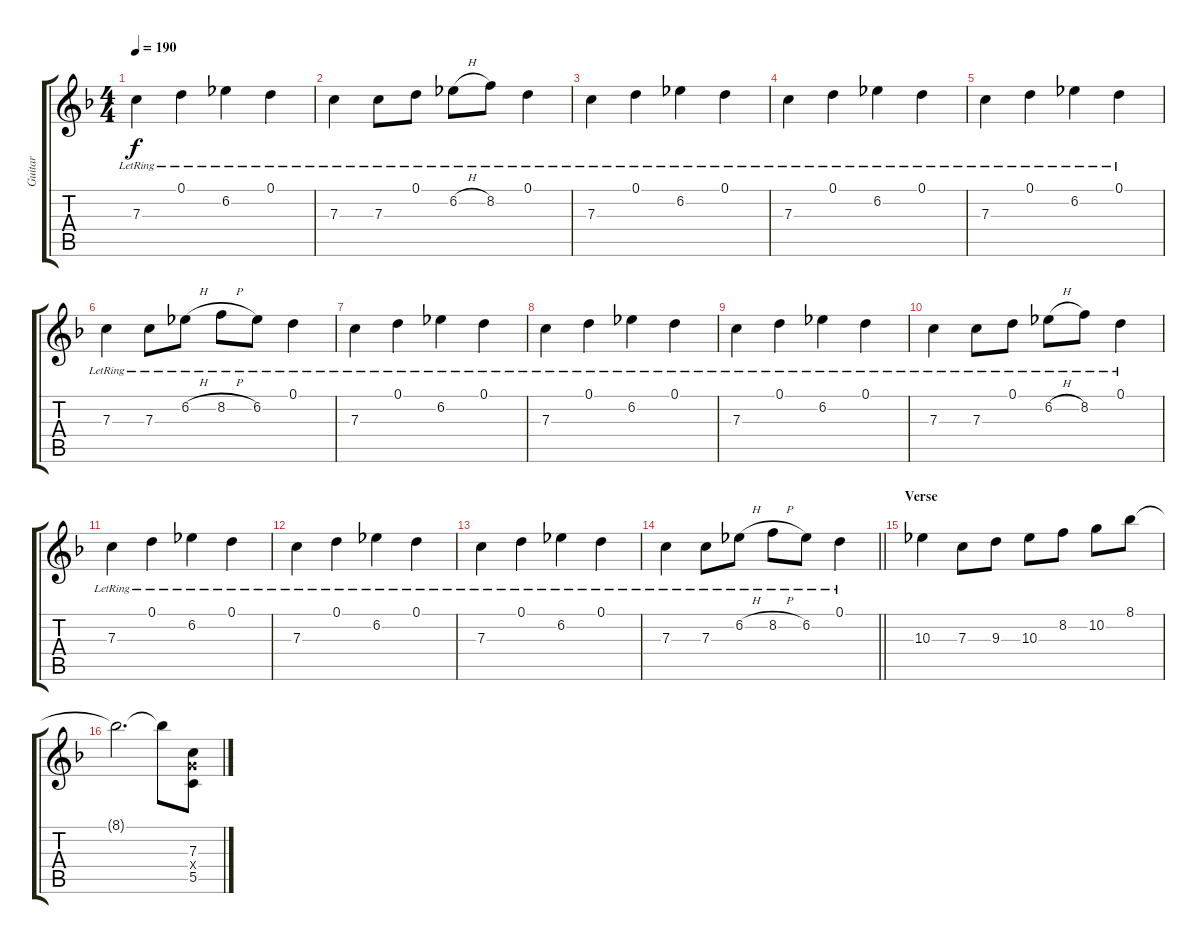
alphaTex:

\track ("Guitar" "Guitar") {instrument distortionguitar}
\staff {score tabs}
\tuning (D4 A3 F3 C3 G2 C2) {hide}
\ts (4 4)
\tempo 190
\clef g2
\ks f
7.3{lr}.4{dy f} 0.1{lr}.4 6.2{lr}.4 0.1{lr}.4 |
7.3{lr}.4 7.3{lr}.8 0.1{lr}.8 6.2{h lr}.8 8.2{lr}.8 0.1{lr}.4 |
7.3{lr}.4 0.1{lr}.4 6.2{lr}.4 0.1{lr}.4 |
7.3{lr}.4 0.1{lr}.4 6.2{lr}.4 0.1{lr}.4 |
7.3{lr}.4 0.1{lr}.4 6.2{lr}.4 0.1{lr}.4 |
7.3{lr}.4 7.3{lr}.8 6.2{h lr}.8 8.2{h lr}.8 6.2{lr}.8 0.1{lr}.4 |
7.3{lr}.4 0.1{lr}.4 6.2{lr}.4 0.1{lr}.4 |
7.3{lr}.4 0.1{lr}.4 6.2{lr}.4 0.1{lr}.4 |
7.3{lr}.4 0.1{lr}.4 6.2{lr}.4 0.1{lr}.4 |
7.3{lr}.4 7.3{lr}.8 0.1{lr}.8 6.2{h lr}.8 8.2{lr}.8 0.1{lr}.4 |
7.3{lr}.4 0.1{lr}.4 6.2{lr}.4 0.1{lr}.4 |
7.3{lr}.4 0.1{lr}.4 6.2{lr}.4 0.1{lr}.4 |
7.3{lr}.4 0.1{lr}.4 6.2{lr}.4 0.1{lr}.4 |
\barLineRight lightlight
7.3{lr}.4 7.3{lr}.8 6.2{h lr}.8 8.2{h lr}.8 6.2{lr}.8 0.1{lr}.4 |
\section ("" "Verse")
10.3.4 7.3.8 9.3.8 10.3.8 8.2.8 10.2.8 8.1.8 |
8.1{t}.2{d} 8.1{t}.8 (7.3 7.4{x} 5.5).8
